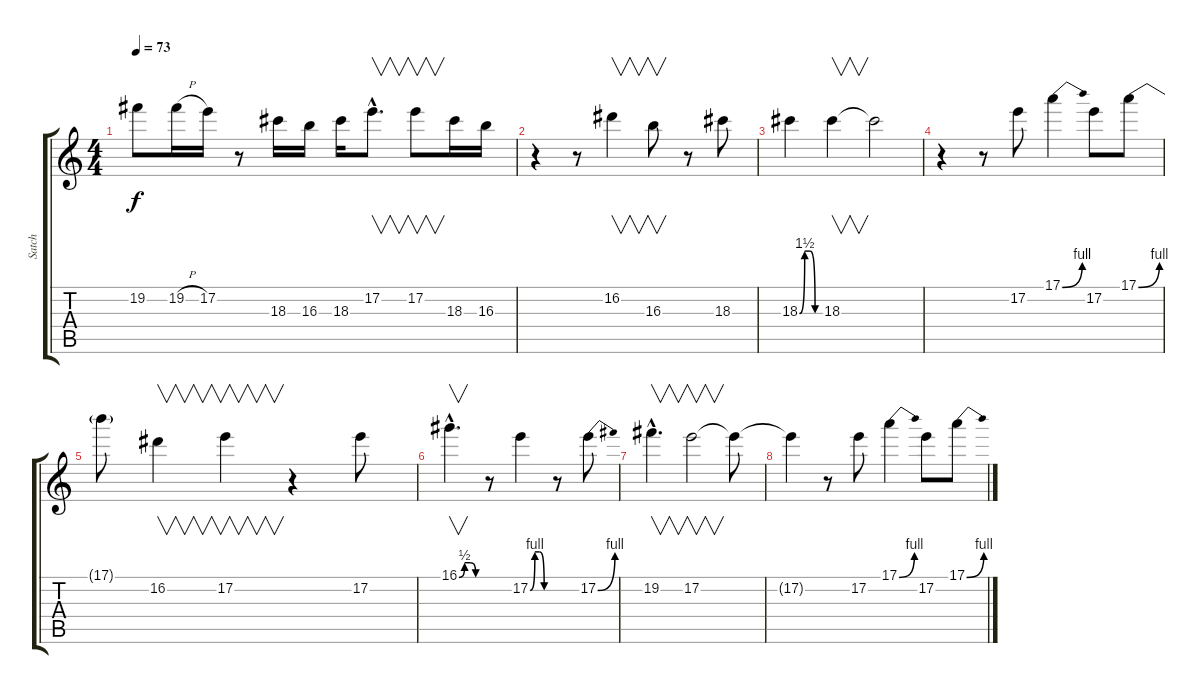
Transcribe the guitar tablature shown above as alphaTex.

\track ("Satch" "Satch") {instrument distortionguitar}
\staff {score tabs}
\tuning (E4 B3 G3 D3 A2 E2) {hide}
\ts (4 4)
\tempo 73
\clef g2
\ks c
19.2{t}.8{dy f} 19.2{h}.16 17.2.16 r.8 18.3.16 16.3.16 18.3.16 17.2{hac}.8{v d} 17.2.8{v} 18.3.16 16.3.16 |
r.4 r.8 16.2.4{v} 16.3.8{v} r.8 18.3.8 |
18.3{be (custom 0 0 15 6 30 6 45 0 60 0)}.4 18.3.4{v} 18.3{t}.2 |
r.4 r.8 17.2.8 17.1{be (bend 0 0 60 4)}.4 17.2.8 17.1{be (bend 0 0 60 4)}.8 |
17.1{t}.8 16.2.4{v} 17.2.4{v} r.4 17.2.8 |
16.1{be (custom 0 0 15 2 30 2 45 0 60 0) hac}.4{v d} r.8 17.2{be (custom 0 0 15 4 30 4 45 0 60 0)}.4 r.8 17.2{be (bend 0 0 60 4)}.8 |
19.2{hac}.4{v d} 17.2.2{v} 17.2{t}.8 |
17.2{t}.4 r.8 17.2.8 17.1{be (bend 0 0 60 4)}.4 17.2.8 17.1{be (bend 0 0 60 4)}.8
